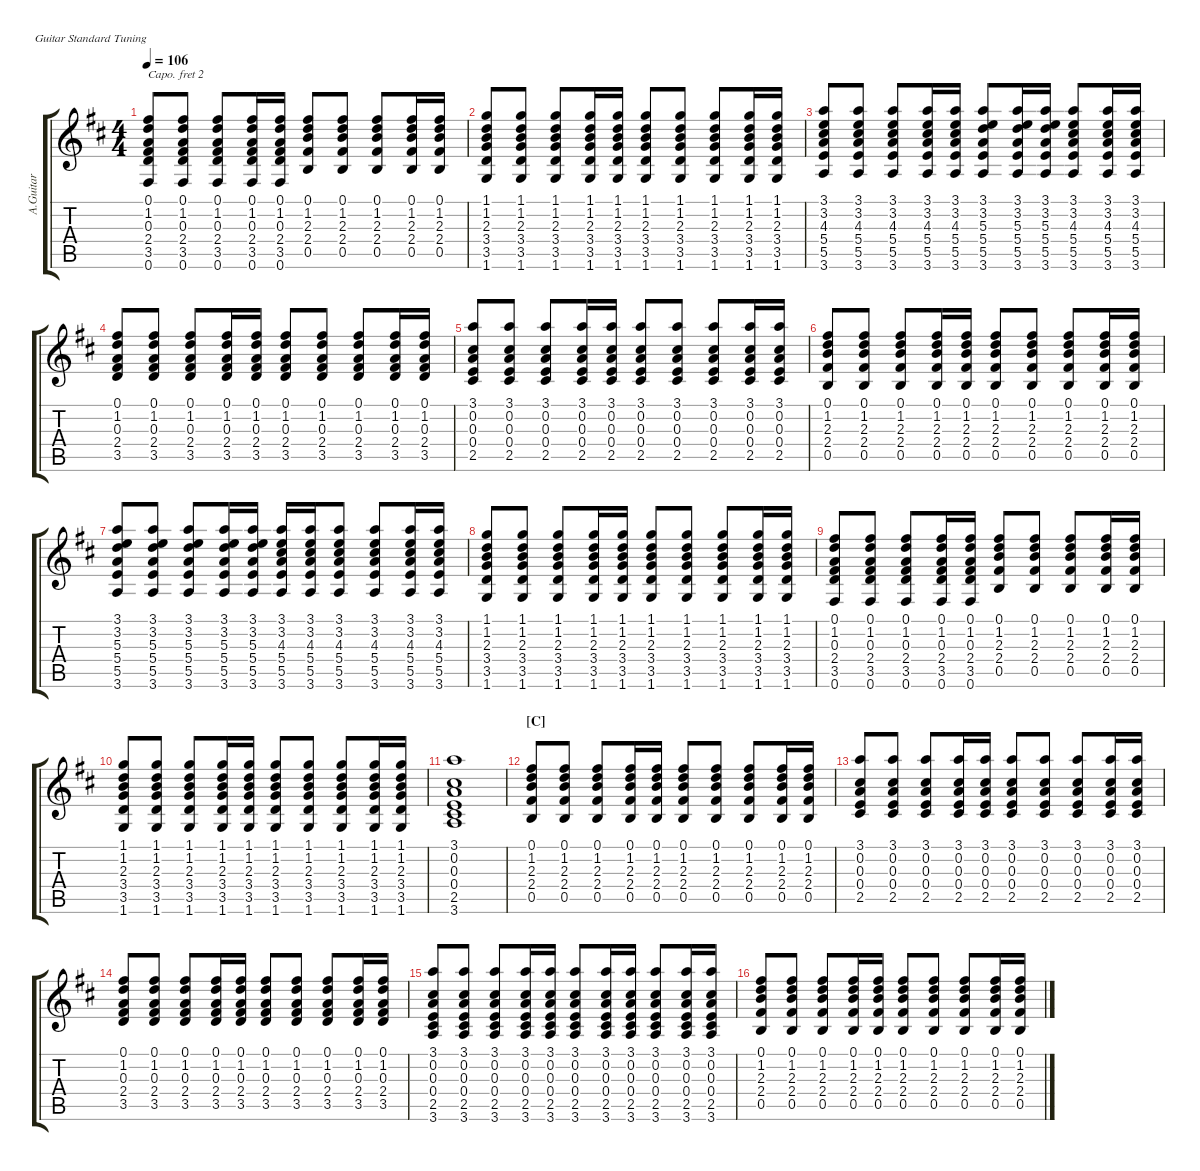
\defaultSystemsLayout 4
\hideDynamics
\track ("A.Guitar" "A.Guitar") {defaultSystemsLayout 4 instrument acousticguitarsteel}
\staff {score tabs}
\capo 2
\tuning (E4 B3 G3 D3 A2 E2)
\ts (4 4)
\tempo 106
\clef g2
\ks d
(0.1{acc #} 1.2{acc forcenatural} 0.3{acc forcenatural} 2.4{acc #} 3.5{acc forcenatural} 0.6{acc #}).8{dy mf beam Up} (0.1{acc #} 1.2{acc forcenatural} 0.3{acc forcenatural} 2.4{acc #} 3.5{acc forcenatural} 0.6{acc #}).8{beam Up} (0.1{acc #} 1.2{acc forcenatural} 0.3{acc forcenatural} 2.4{acc #} 3.5{acc forcenatural} 0.6{acc #}).8{beam Up} (0.1{acc #} 1.2{acc forcenatural} 0.3{acc forcenatural} 2.4{acc #} 3.5{acc forcenatural} 0.6{acc #}).16{beam Up} (0.1{acc #} 1.2{acc forcenatural} 0.3{acc forcenatural} 2.4{acc #} 3.5{acc forcenatural} 0.6{acc #}).16{beam Up} (0.5{acc forcenatural} 2.4{acc #} 2.3{acc forcenatural} 1.2{acc forcenatural} 0.1{acc #}).8{beam Up} (0.5{acc forcenatural} 2.4{acc #} 2.3{acc forcenatural} 1.2{acc forcenatural} 0.1{acc #}).8{beam Up} (0.5{acc forcenatural} 2.4{acc #} 2.3{acc forcenatural} 1.2{acc forcenatural} 0.1{acc #}).8{beam Up} (0.5{acc forcenatural} 2.4{acc #} 2.3{acc forcenatural} 1.2{acc forcenatural} 0.1{acc #}).16{beam Up} (0.5{acc forcenatural} 2.4{acc #} 2.3{acc forcenatural} 1.2{acc forcenatural} 0.1{acc #}).16{beam Up} |
(1.1{acc forcenatural} 1.2{acc forcenatural} 2.3{acc forcenatural} 3.4{acc forcenatural} 3.5{acc forcenatural} 1.6{acc forcenatural}).8{beam Up} (1.1{acc forcenatural} 1.2{acc forcenatural} 2.3{acc forcenatural} 3.4{acc forcenatural} 3.5{acc forcenatural} 1.6{acc forcenatural}).8{beam Up} (1.1{acc forcenatural} 1.2{acc forcenatural} 2.3{acc forcenatural} 3.4{acc forcenatural} 3.5{acc forcenatural} 1.6{acc forcenatural}).8{beam Up} (1.1{acc forcenatural} 1.2{acc forcenatural} 2.3{acc forcenatural} 3.4{acc forcenatural} 3.5{acc forcenatural} 1.6{acc forcenatural}).16{beam Up} (1.1{acc forcenatural} 1.2{acc forcenatural} 2.3{acc forcenatural} 3.4{acc forcenatural} 3.5{acc forcenatural} 1.6{acc forcenatural}).16{beam Up} (1.1{acc forcenatural} 1.2{acc forcenatural} 2.3{acc forcenatural} 3.4{acc forcenatural} 3.5{acc forcenatural} 1.6{acc forcenatural}).8{beam Up} (1.1{acc forcenatural} 1.2{acc forcenatural} 2.3{acc forcenatural} 3.4{acc forcenatural} 3.5{acc forcenatural} 1.6{acc forcenatural}).8{beam Up} (1.1{acc forcenatural} 1.2{acc forcenatural} 2.3{acc forcenatural} 3.4{acc forcenatural} 3.5{acc forcenatural} 1.6{acc forcenatural}).8{beam Up} (1.1{acc forcenatural} 1.2{acc forcenatural} 2.3{acc forcenatural} 3.4{acc forcenatural} 3.5{acc forcenatural} 1.6{acc forcenatural}).16{beam Up} (1.1{acc forcenatural} 1.2{acc forcenatural} 2.3{acc forcenatural} 3.4{acc forcenatural} 3.5{acc forcenatural} 1.6{acc forcenatural}).16{beam Up} |
(3.6{acc forcenatural} 5.5{acc forcenatural} 5.4{acc forcenatural} 4.3{acc #} 3.2{acc forcenatural} 3.1{acc forcenatural}).8{beam Up} (3.6{acc forcenatural} 5.5{acc forcenatural} 5.4{acc forcenatural} 4.3{acc #} 3.2{acc forcenatural} 3.1{acc forcenatural}).8{beam Up} (3.6{acc forcenatural} 5.5{acc forcenatural} 5.4{acc forcenatural} 4.3{acc #} 3.2{acc forcenatural} 3.1{acc forcenatural}).8{beam Up} (3.6{acc forcenatural} 5.5{acc forcenatural} 5.4{acc forcenatural} 4.3{acc #} 3.2{acc forcenatural} 3.1{acc forcenatural}).16{beam Up} (3.6{acc forcenatural} 5.5{acc forcenatural} 5.4{acc forcenatural} 4.3{acc #} 3.2{acc forcenatural} 3.1{acc forcenatural}).16{beam Up} (3.6{acc forcenatural} 5.5{acc forcenatural} 5.4{acc forcenatural} 5.3{acc forcenatural} 3.2{acc forcenatural} 3.1{acc forcenatural}).8{beam Up} (3.6{acc forcenatural} 5.5{acc forcenatural} 5.4{acc forcenatural} 5.3{acc forcenatural} 3.2{acc forcenatural} 3.1{acc forcenatural}).16{beam Up} (3.6{acc forcenatural} 5.5{acc forcenatural} 5.4{acc forcenatural} 5.3{acc forcenatural} 3.2{acc forcenatural} 3.1{acc forcenatural}).16{beam Up} (3.6{acc forcenatural} 5.5{acc forcenatural} 5.4{acc forcenatural} 4.3{acc #} 3.2{acc forcenatural} 3.1{acc forcenatural}).8{beam Up} (3.6{acc forcenatural} 5.5{acc forcenatural} 5.4{acc forcenatural} 4.3{acc #} 3.2{acc forcenatural} 3.1{acc forcenatural}).16{beam Up} (3.6{acc forcenatural} 5.5{acc forcenatural} 5.4{acc forcenatural} 4.3{acc #} 3.2{acc forcenatural} 3.1{acc forcenatural}).16{beam Up} |
(3.5{acc forcenatural} 2.4{acc #} 0.3{acc forcenatural} 1.2{acc forcenatural} 0.1{acc #}).8{beam Up} (3.5{acc forcenatural} 2.4{acc #} 0.3{acc forcenatural} 1.2{acc forcenatural} 0.1{acc #}).8{beam Up} (3.5{acc forcenatural} 2.4{acc #} 0.3{acc forcenatural} 1.2{acc forcenatural} 0.1{acc #}).8{beam Up} (3.5{acc forcenatural} 2.4{acc #} 0.3{acc forcenatural} 1.2{acc forcenatural} 0.1{acc #}).16{beam Up} (3.5{acc forcenatural} 2.4{acc #} 0.3{acc forcenatural} 1.2{acc forcenatural} 0.1{acc #}).16{beam Up} (3.5{acc forcenatural} 2.4{acc #} 0.3{acc forcenatural} 1.2{acc forcenatural} 0.1{acc #}).8{beam Up} (3.5{acc forcenatural} 2.4{acc #} 0.3{acc forcenatural} 1.2{acc forcenatural} 0.1{acc #}).8{beam Up} (3.5{acc forcenatural} 2.4{acc #} 0.3{acc forcenatural} 1.2{acc forcenatural} 0.1{acc #}).8{beam Up} (3.5{acc forcenatural} 2.4{acc #} 0.3{acc forcenatural} 1.2{acc forcenatural} 0.1{acc #}).16{beam Up} (3.5{acc forcenatural} 2.4{acc #} 0.3{acc forcenatural} 1.2{acc forcenatural} 0.1{acc #}).16{beam Up} |
(2.5{acc #} 0.4{acc forcenatural} 0.3{acc forcenatural} 0.2{acc #} 3.1{acc forcenatural}).8{beam Up} (2.5{acc #} 0.4{acc forcenatural} 0.3{acc forcenatural} 0.2{acc #} 3.1{acc forcenatural}).8{beam Up} (2.5{acc #} 0.4{acc forcenatural} 0.3{acc forcenatural} 0.2{acc #} 3.1{acc forcenatural}).8{beam Up} (2.5{acc #} 0.4{acc forcenatural} 0.3{acc forcenatural} 0.2{acc #} 3.1{acc forcenatural}).16{beam Up} (2.5{acc #} 0.4{acc forcenatural} 0.3{acc forcenatural} 0.2{acc #} 3.1{acc forcenatural}).16{beam Up} (2.5{acc #} 0.4{acc forcenatural} 0.3{acc forcenatural} 0.2{acc #} 3.1{acc forcenatural}).8{beam Up} (2.5{acc #} 0.4{acc forcenatural} 0.3{acc forcenatural} 0.2{acc #} 3.1{acc forcenatural}).8{beam Up} (2.5{acc #} 0.4{acc forcenatural} 0.3{acc forcenatural} 0.2{acc #} 3.1{acc forcenatural}).8{beam Up} (2.5{acc #} 0.4{acc forcenatural} 0.3{acc forcenatural} 0.2{acc #} 3.1{acc forcenatural}).16{beam Up} (2.5{acc #} 0.4{acc forcenatural} 0.3{acc forcenatural} 0.2{acc #} 3.1{acc forcenatural}).16{beam Up} |
(0.5{acc forcenatural} 2.4{acc #} 2.3{acc forcenatural} 1.2{acc forcenatural} 0.1{acc #}).8{beam Up} (0.5{acc forcenatural} 2.4{acc #} 2.3{acc forcenatural} 1.2{acc forcenatural} 0.1{acc #}).8{beam Up} (0.5{acc forcenatural} 2.4{acc #} 2.3{acc forcenatural} 1.2{acc forcenatural} 0.1{acc #}).8{beam Up} (0.5{acc forcenatural} 2.4{acc #} 2.3{acc forcenatural} 1.2{acc forcenatural} 0.1{acc #}).16{beam Up} (0.5{acc forcenatural} 2.4{acc #} 2.3{acc forcenatural} 1.2{acc forcenatural} 0.1{acc #}).16{beam Up} (0.5{acc forcenatural} 2.4{acc #} 2.3{acc forcenatural} 1.2{acc forcenatural} 0.1{acc #}).8{beam Up} (0.5{acc forcenatural} 2.4{acc #} 2.3{acc forcenatural} 1.2{acc forcenatural} 0.1{acc #}).8{beam Up} (0.5{acc forcenatural} 2.4{acc #} 2.3{acc forcenatural} 1.2{acc forcenatural} 0.1{acc #}).8{beam Up} (0.5{acc forcenatural} 2.4{acc #} 2.3{acc forcenatural} 1.2{acc forcenatural} 0.1{acc #}).16{beam Up} (0.5{acc forcenatural} 2.4{acc #} 2.3{acc forcenatural} 1.2{acc forcenatural} 0.1{acc #}).16{beam Up} |
(3.6{acc forcenatural} 5.5{acc forcenatural} 5.4{acc forcenatural} 5.3{acc forcenatural} 3.2{acc forcenatural} 3.1{acc forcenatural}).8{beam Up} (3.6{acc forcenatural} 5.5{acc forcenatural} 5.4{acc forcenatural} 5.3{acc forcenatural} 3.2{acc forcenatural} 3.1{acc forcenatural}).8{beam Up} (3.6{acc forcenatural} 5.5{acc forcenatural} 5.4{acc forcenatural} 5.3{acc forcenatural} 3.2{acc forcenatural} 3.1{acc forcenatural}).8{beam Up} (3.6{acc forcenatural} 5.5{acc forcenatural} 5.4{acc forcenatural} 5.3{acc forcenatural} 3.2{acc forcenatural} 3.1{acc forcenatural}).16{beam Up} (3.6{acc forcenatural} 5.5{acc forcenatural} 5.4{acc forcenatural} 5.3{acc forcenatural} 3.2{acc forcenatural} 3.1{acc forcenatural}).16{beam Up} (3.6{acc forcenatural} 5.5{acc forcenatural} 5.4{acc forcenatural} 4.3{acc #} 3.2{acc forcenatural} 3.1{acc forcenatural}).16{beam Up} (3.6{acc forcenatural} 5.5{acc forcenatural} 5.4{acc forcenatural} 4.3{acc #} 3.2{acc forcenatural} 3.1{acc forcenatural}).16{beam Up} (3.6{acc forcenatural} 5.5{acc forcenatural} 5.4{acc forcenatural} 4.3{acc #} 3.2{acc forcenatural} 3.1{acc forcenatural}).8{beam Up} (3.6{acc forcenatural} 5.5{acc forcenatural} 5.4{acc forcenatural} 4.3{acc #} 3.2{acc forcenatural} 3.1{acc forcenatural}).8{beam Up} (3.6{acc forcenatural} 5.5{acc forcenatural} 5.4{acc forcenatural} 4.3{acc #} 3.2{acc forcenatural} 3.1{acc forcenatural}).16{beam Up} (3.6{acc forcenatural} 5.5{acc forcenatural} 5.4{acc forcenatural} 4.3{acc #} 3.2{acc forcenatural} 3.1{acc forcenatural}).16{beam Up} |
(1.1{acc forcenatural} 1.2{acc forcenatural} 2.3{acc forcenatural} 3.4{acc forcenatural} 3.5{acc forcenatural} 1.6{acc forcenatural}).8{beam Up} (1.1{acc forcenatural} 1.2{acc forcenatural} 2.3{acc forcenatural} 3.4{acc forcenatural} 3.5{acc forcenatural} 1.6{acc forcenatural}).8{beam Up} (1.1{acc forcenatural} 1.2{acc forcenatural} 2.3{acc forcenatural} 3.4{acc forcenatural} 3.5{acc forcenatural} 1.6{acc forcenatural}).8{beam Up} (1.1{acc forcenatural} 1.2{acc forcenatural} 2.3{acc forcenatural} 3.4{acc forcenatural} 3.5{acc forcenatural} 1.6{acc forcenatural}).16{beam Up} (1.1{acc forcenatural} 1.2{acc forcenatural} 2.3{acc forcenatural} 3.4{acc forcenatural} 3.5{acc forcenatural} 1.6{acc forcenatural}).16{beam Up} (1.1{acc forcenatural} 1.2{acc forcenatural} 2.3{acc forcenatural} 3.4{acc forcenatural} 3.5{acc forcenatural} 1.6{acc forcenatural}).8{beam Up} (1.1{acc forcenatural} 1.2{acc forcenatural} 2.3{acc forcenatural} 3.4{acc forcenatural} 3.5{acc forcenatural} 1.6{acc forcenatural}).8{beam Up} (1.1{acc forcenatural} 1.2{acc forcenatural} 2.3{acc forcenatural} 3.4{acc forcenatural} 3.5{acc forcenatural} 1.6{acc forcenatural}).8{beam Up} (1.1{acc forcenatural} 1.2{acc forcenatural} 2.3{acc forcenatural} 3.4{acc forcenatural} 3.5{acc forcenatural} 1.6{acc forcenatural}).16{beam Up} (1.1{acc forcenatural} 1.2{acc forcenatural} 2.3{acc forcenatural} 3.4{acc forcenatural} 3.5{acc forcenatural} 1.6{acc forcenatural}).16{beam Up} |
(0.1{acc #} 1.2{acc forcenatural} 0.3{acc forcenatural} 2.4{acc #} 3.5{acc forcenatural} 0.6{acc #}).8{beam Up} (0.1{acc #} 1.2{acc forcenatural} 0.3{acc forcenatural} 2.4{acc #} 3.5{acc forcenatural} 0.6{acc #}).8{beam Up} (0.1{acc #} 1.2{acc forcenatural} 0.3{acc forcenatural} 2.4{acc #} 3.5{acc forcenatural} 0.6{acc #}).8{beam Up} (0.1{acc #} 1.2{acc forcenatural} 0.3{acc forcenatural} 2.4{acc #} 3.5{acc forcenatural} 0.6{acc #}).16{beam Up} (0.1{acc #} 1.2{acc forcenatural} 0.3{acc forcenatural} 2.4{acc #} 3.5{acc forcenatural} 0.6{acc #}).16{beam Up} (0.5{acc forcenatural} 2.4{acc #} 2.3{acc forcenatural} 1.2{acc forcenatural} 0.1{acc #}).8{beam Up} (0.5{acc forcenatural} 2.4{acc #} 2.3{acc forcenatural} 1.2{acc forcenatural} 0.1{acc #}).8{beam Up} (0.5{acc forcenatural} 2.4{acc #} 2.3{acc forcenatural} 1.2{acc forcenatural} 0.1{acc #}).8{beam Up} (0.5{acc forcenatural} 2.4{acc #} 2.3{acc forcenatural} 1.2{acc forcenatural} 0.1{acc #}).16{beam Up} (0.5{acc forcenatural} 2.4{acc #} 2.3{acc forcenatural} 1.2{acc forcenatural} 0.1{acc #}).16{beam Up} |
(1.1{acc forcenatural} 1.2{acc forcenatural} 2.3{acc forcenatural} 3.4{acc forcenatural} 3.5{acc forcenatural} 1.6{acc forcenatural}).8{beam Up} (1.1{acc forcenatural} 1.2{acc forcenatural} 2.3{acc forcenatural} 3.4{acc forcenatural} 3.5{acc forcenatural} 1.6{acc forcenatural}).8{beam Up} (1.1{acc forcenatural} 1.2{acc forcenatural} 2.3{acc forcenatural} 3.4{acc forcenatural} 3.5{acc forcenatural} 1.6{acc forcenatural}).8{beam Up} (1.1{acc forcenatural} 1.2{acc forcenatural} 2.3{acc forcenatural} 3.4{acc forcenatural} 3.5{acc forcenatural} 1.6{acc forcenatural}).16{beam Up} (1.1{acc forcenatural} 1.2{acc forcenatural} 2.3{acc forcenatural} 3.4{acc forcenatural} 3.5{acc forcenatural} 1.6{acc forcenatural}).16{beam Up} (1.1{acc forcenatural} 1.2{acc forcenatural} 2.3{acc forcenatural} 3.4{acc forcenatural} 3.5{acc forcenatural} 1.6{acc forcenatural}).8{beam Up} (1.1{acc forcenatural} 1.2{acc forcenatural} 2.3{acc forcenatural} 3.4{acc forcenatural} 3.5{acc forcenatural} 1.6{acc forcenatural}).8{beam Up} (1.1{acc forcenatural} 1.2{acc forcenatural} 2.3{acc forcenatural} 3.4{acc forcenatural} 3.5{acc forcenatural} 1.6{acc forcenatural}).8{beam Up} (1.1{acc forcenatural} 1.2{acc forcenatural} 2.3{acc forcenatural} 3.4{acc forcenatural} 3.5{acc forcenatural} 1.6{acc forcenatural}).16{beam Up} (1.1{acc forcenatural} 1.2{acc forcenatural} 2.3{acc forcenatural} 3.4{acc forcenatural} 3.5{acc forcenatural} 1.6{acc forcenatural}).16{beam Up} |
(3.6{acc forcenatural} 2.5{acc #} 0.4{acc forcenatural} 0.3{acc forcenatural} 0.2{acc #} 3.1{acc forcenatural}).1{beam Up} |
\section ("C" "")
(0.5{acc forcenatural} 2.4{acc #} 2.3{acc forcenatural} 1.2{acc forcenatural} 0.1{acc #}).8{beam Up} (0.5{acc forcenatural} 2.4{acc #} 2.3{acc forcenatural} 1.2{acc forcenatural} 0.1{acc #}).8{beam Up} (0.5{acc forcenatural} 2.4{acc #} 2.3{acc forcenatural} 1.2{acc forcenatural} 0.1{acc #}).8{beam Up} (0.5{acc forcenatural} 2.4{acc #} 2.3{acc forcenatural} 1.2{acc forcenatural} 0.1{acc #}).16{beam Up} (0.5{acc forcenatural} 2.4{acc #} 2.3{acc forcenatural} 1.2{acc forcenatural} 0.1{acc #}).16{beam Up} (0.5{acc forcenatural} 2.4{acc #} 2.3{acc forcenatural} 1.2{acc forcenatural} 0.1{acc #}).8{beam Up} (0.5{acc forcenatural} 2.4{acc #} 2.3{acc forcenatural} 1.2{acc forcenatural} 0.1{acc #}).8{beam Up} (0.5{acc forcenatural} 2.4{acc #} 2.3{acc forcenatural} 1.2{acc forcenatural} 0.1{acc #}).8{beam Up} (0.5{acc forcenatural} 2.4{acc #} 2.3{acc forcenatural} 1.2{acc forcenatural} 0.1{acc #}).16{beam Up} (0.5{acc forcenatural} 2.4{acc #} 2.3{acc forcenatural} 1.2{acc forcenatural} 0.1{acc #}).16{beam Up} |
(2.5{acc #} 0.4{acc forcenatural} 0.3{acc forcenatural} 0.2{acc #} 3.1{acc forcenatural}).8{beam Up} (2.5{acc #} 0.4{acc forcenatural} 0.3{acc forcenatural} 0.2{acc #} 3.1{acc forcenatural}).8{beam Up} (2.5{acc #} 0.4{acc forcenatural} 0.3{acc forcenatural} 0.2{acc #} 3.1{acc forcenatural}).8{beam Up} (2.5{acc #} 0.4{acc forcenatural} 0.3{acc forcenatural} 0.2{acc #} 3.1{acc forcenatural}).16{beam Up} (2.5{acc #} 0.4{acc forcenatural} 0.3{acc forcenatural} 0.2{acc #} 3.1{acc forcenatural}).16{beam Up} (2.5{acc #} 0.4{acc forcenatural} 0.3{acc forcenatural} 0.2{acc #} 3.1{acc forcenatural}).8{beam Up} (2.5{acc #} 0.4{acc forcenatural} 0.3{acc forcenatural} 0.2{acc #} 3.1{acc forcenatural}).8{beam Up} (2.5{acc #} 0.4{acc forcenatural} 0.3{acc forcenatural} 0.2{acc #} 3.1{acc forcenatural}).8{beam Up} (2.5{acc #} 0.4{acc forcenatural} 0.3{acc forcenatural} 0.2{acc #} 3.1{acc forcenatural}).16{beam Up} (2.5{acc #} 0.4{acc forcenatural} 0.3{acc forcenatural} 0.2{acc #} 3.1{acc forcenatural}).16{beam Up} |
(3.5{acc forcenatural} 2.4{acc #} 0.3{acc forcenatural} 1.2{acc forcenatural} 0.1{acc #}).8{beam Up} (3.5{acc forcenatural} 2.4{acc #} 0.3{acc forcenatural} 1.2{acc forcenatural} 0.1{acc #}).8{beam Up} (3.5{acc forcenatural} 2.4{acc #} 0.3{acc forcenatural} 1.2{acc forcenatural} 0.1{acc #}).8{beam Up} (3.5{acc forcenatural} 2.4{acc #} 0.3{acc forcenatural} 1.2{acc forcenatural} 0.1{acc #}).16{beam Up} (3.5{acc forcenatural} 2.4{acc #} 0.3{acc forcenatural} 1.2{acc forcenatural} 0.1{acc #}).16{beam Up} (3.5{acc forcenatural} 2.4{acc #} 0.3{acc forcenatural} 1.2{acc forcenatural} 0.1{acc #}).8{beam Up} (3.5{acc forcenatural} 2.4{acc #} 0.3{acc forcenatural} 1.2{acc forcenatural} 0.1{acc #}).8{beam Up} (3.5{acc forcenatural} 2.4{acc #} 0.3{acc forcenatural} 1.2{acc forcenatural} 0.1{acc #}).8{beam Up} (3.5{acc forcenatural} 2.4{acc #} 0.3{acc forcenatural} 1.2{acc forcenatural} 0.1{acc #}).16{beam Up} (3.5{acc forcenatural} 2.4{acc #} 0.3{acc forcenatural} 1.2{acc forcenatural} 0.1{acc #}).16{beam Up} |
(3.6{acc forcenatural} 2.5{acc #} 0.4{acc forcenatural} 0.3{acc forcenatural} 0.2{acc #} 3.1{acc forcenatural}).8{beam Up} (3.6{acc forcenatural} 2.5{acc #} 0.4{acc forcenatural} 0.3{acc forcenatural} 0.2{acc #} 3.1{acc forcenatural}).8{beam Up} (3.6{acc forcenatural} 2.5{acc #} 0.4{acc forcenatural} 0.3{acc forcenatural} 0.2{acc #} 3.1{acc forcenatural}).8{beam Up} (3.6{acc forcenatural} 2.5{acc #} 0.4{acc forcenatural} 0.3{acc forcenatural} 0.2{acc #} 3.1{acc forcenatural}).16{beam Up} (3.6{acc forcenatural} 2.5{acc #} 0.4{acc forcenatural} 0.3{acc forcenatural} 0.2{acc #} 3.1{acc forcenatural}).16{beam Up} (3.6{acc forcenatural} 2.5{acc #} 0.4{acc forcenatural} 0.3{acc forcenatural} 0.2{acc #} 3.1{acc forcenatural}).8{beam Up} (3.6{acc forcenatural} 2.5{acc #} 0.4{acc forcenatural} 0.3{acc forcenatural} 0.2{acc #} 3.1{acc forcenatural}).16{beam Up} (3.6{acc forcenatural} 2.5{acc #} 0.4{acc forcenatural} 0.3{acc forcenatural} 0.2{acc #} 3.1{acc forcenatural}).16{beam Up} (3.6{acc forcenatural} 2.5{acc #} 0.4{acc forcenatural} 0.3{acc forcenatural} 0.2{acc #} 3.1{acc forcenatural}).8{beam Up} (3.6{acc forcenatural} 2.5{acc #} 0.4{acc forcenatural} 0.3{acc forcenatural} 0.2{acc #} 3.1{acc forcenatural}).16{beam Up} (3.6{acc forcenatural} 2.5{acc #} 0.4{acc forcenatural} 0.3{acc forcenatural} 0.2{acc #} 3.1{acc forcenatural}).16{beam Up} |
(0.5{acc forcenatural} 2.4{acc #} 2.3{acc forcenatural} 1.2{acc forcenatural} 0.1{acc #}).8{beam Up} (0.5{acc forcenatural} 2.4{acc #} 2.3{acc forcenatural} 1.2{acc forcenatural} 0.1{acc #}).8{beam Up} (0.5{acc forcenatural} 2.4{acc #} 2.3{acc forcenatural} 1.2{acc forcenatural} 0.1{acc #}).8{beam Up} (0.5{acc forcenatural} 2.4{acc #} 2.3{acc forcenatural} 1.2{acc forcenatural} 0.1{acc #}).16{beam Up} (0.5{acc forcenatural} 2.4{acc #} 2.3{acc forcenatural} 1.2{acc forcenatural} 0.1{acc #}).16{beam Up} (0.5{acc forcenatural} 2.4{acc #} 2.3{acc forcenatural} 1.2{acc forcenatural} 0.1{acc #}).8{beam Up} (0.5{acc forcenatural} 2.4{acc #} 2.3{acc forcenatural} 1.2{acc forcenatural} 0.1{acc #}).8{beam Up} (0.5{acc forcenatural} 2.4{acc #} 2.3{acc forcenatural} 1.2{acc forcenatural} 0.1{acc #}).8{beam Up} (0.5{acc forcenatural} 2.4{acc #} 2.3{acc forcenatural} 1.2{acc forcenatural} 0.1{acc #}).16{beam Up} (0.5{acc forcenatural} 2.4{acc #} 2.3{acc forcenatural} 1.2{acc forcenatural} 0.1{acc #}).16{beam Up}
